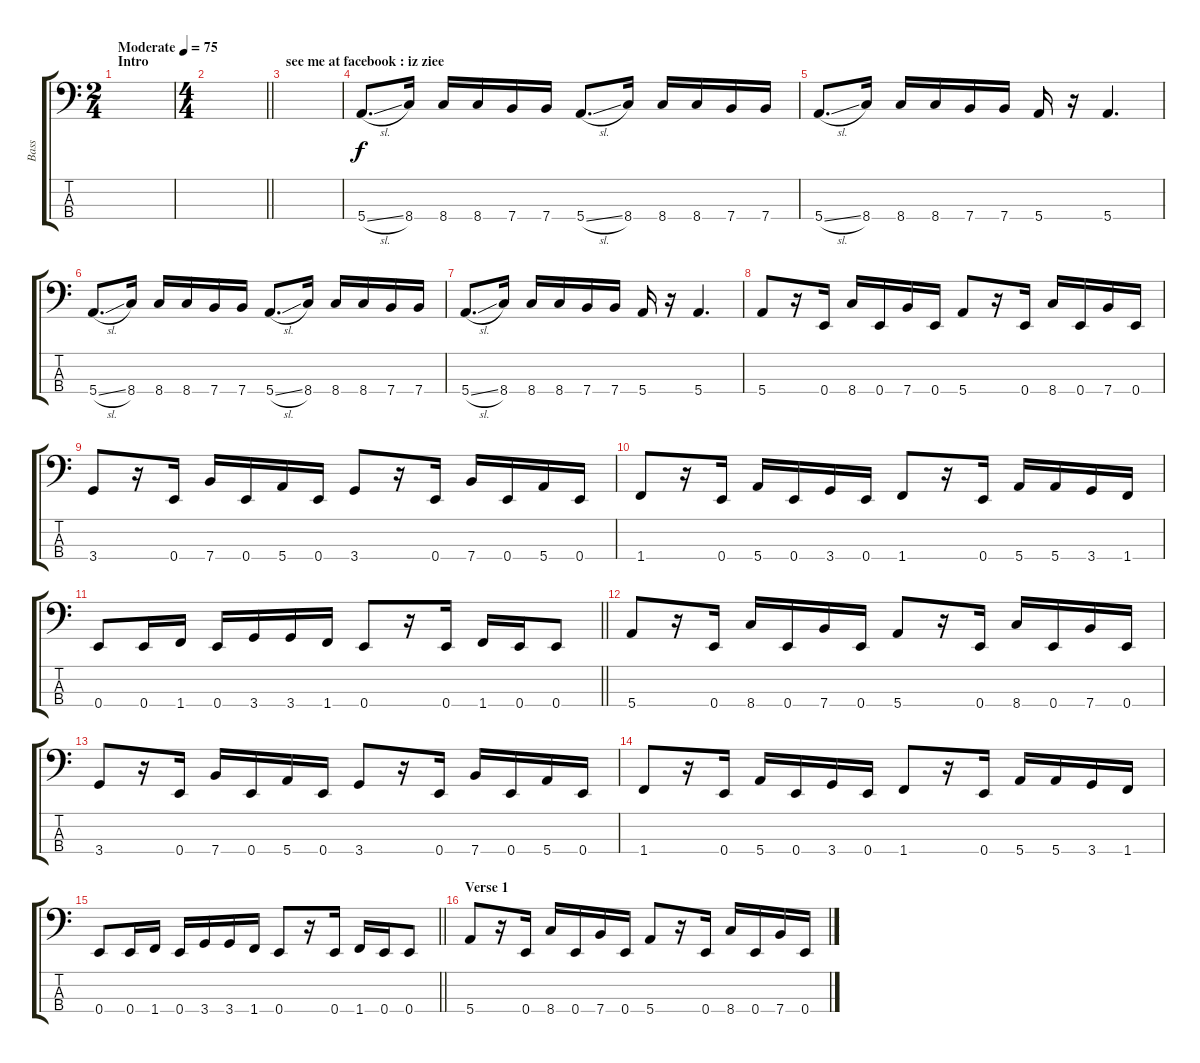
\track ("Bass" "Bass") {instrument electricbassfinger}
\staff {score tabs}
\tuning (G2 D2 A1 E1) {hide}
\ts (2 4)
\section ("" "Intro")
\tempo (75 "Moderate")
\clef f4
\ks c
|
\ts (4 4)
\barLineRight lightlight
|
\section ("" "see me at facebook : iz ziee")
|
5.4{sl}.8{d} 8.4.16 8.4.16 8.4.16 7.4.16 7.4.16 5.4{sl}.8{d} 8.4.16 8.4.16 8.4.16 7.4.16 7.4.16 |
5.4{sl}.8{d} 8.4.16 8.4.16 8.4.16 7.4.16 7.4.16 5.4.16 r.16 5.4.4{d} |
5.4{sl}.8{d} 8.4.16 8.4.16 8.4.16 7.4.16 7.4.16 5.4{sl}.8{d} 8.4.16 8.4.16 8.4.16 7.4.16 7.4.16 |
5.4{sl}.8{d} 8.4.16 8.4.16 8.4.16 7.4.16 7.4.16 5.4.16 r.16 5.4.4{d} |
5.4.8 r.16 0.4.16 8.4.16 0.4.16 7.4.16 0.4.16 5.4.8 r.16 0.4.16 8.4.16 0.4.16 7.4.16 0.4.16 |
3.4.8 r.16 0.4.16 7.4.16 0.4.16 5.4.16 0.4.16 3.4.8 r.16 0.4.16 7.4.16 0.4.16 5.4.16 0.4.16 |
1.4.8 r.16 0.4.16 5.4.16 0.4.16 3.4.16 0.4.16 1.4.8 r.16 0.4.16 5.4.16 5.4.16 3.4.16 1.4.16 |
\barLineRight lightlight
0.4.8 0.4.16 1.4.16 0.4.16 3.4.16 3.4.16 1.4.16 0.4.8 r.16 0.4.16 1.4.16 0.4.16 0.4.8 |
5.4.8 r.16 0.4.16 8.4.16 0.4.16 7.4.16 0.4.16 5.4.8 r.16 0.4.16 8.4.16 0.4.16 7.4.16 0.4.16 |
3.4.8 r.16 0.4.16 7.4.16 0.4.16 5.4.16 0.4.16 3.4.8 r.16 0.4.16 7.4.16 0.4.16 5.4.16 0.4.16 |
1.4.8 r.16 0.4.16 5.4.16 0.4.16 3.4.16 0.4.16 1.4.8 r.16 0.4.16 5.4.16 5.4.16 3.4.16 1.4.16 |
\barLineRight lightlight
0.4.8 0.4.16 1.4.16 0.4.16 3.4.16 3.4.16 1.4.16 0.4.8 r.16 0.4.16 1.4.16 0.4.16 0.4.8 |
\section ("" "Verse 1")
5.4.8 r.16 0.4.16 8.4.16 0.4.16 7.4.16 0.4.16 5.4.8 r.16 0.4.16 8.4.16 0.4.16 7.4.16 0.4.16
